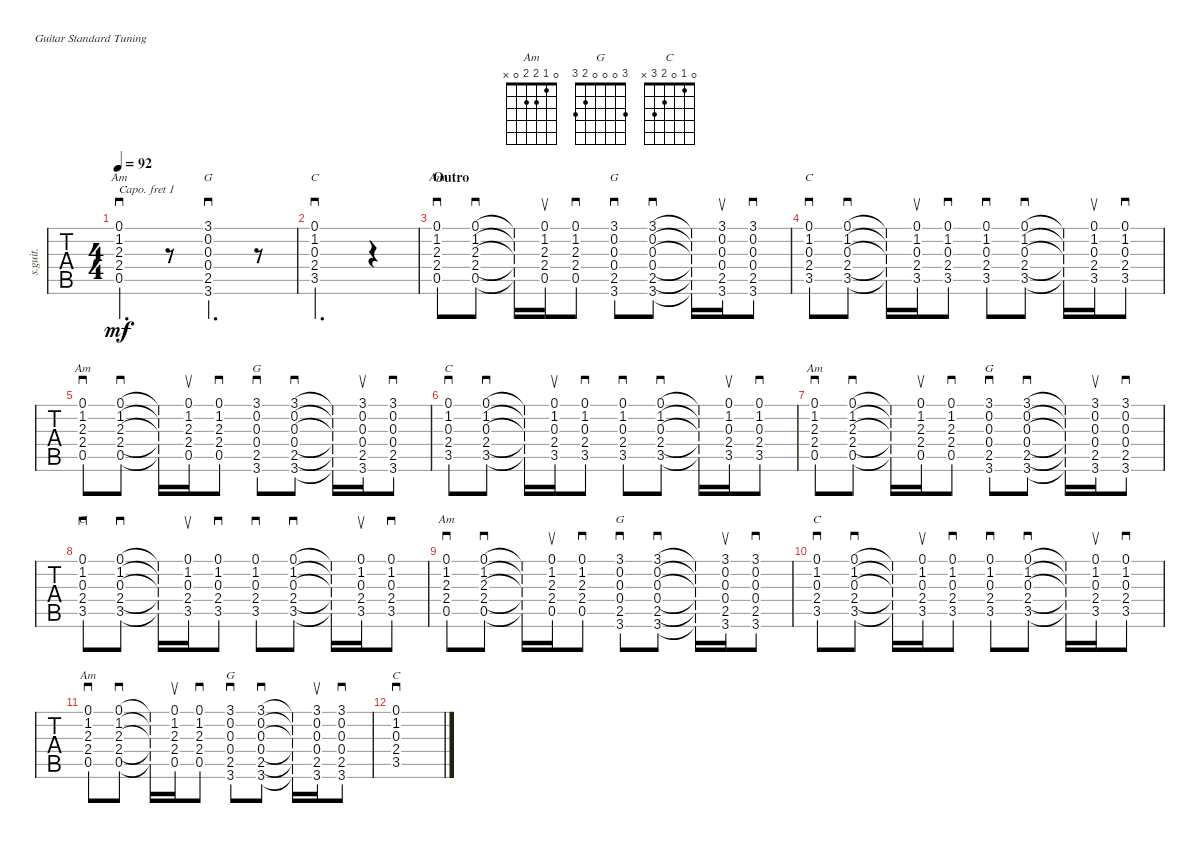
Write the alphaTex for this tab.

\defaultSystemsLayout 4
\bracketExtendMode nobrackets
\track ("HRV Advanced Rhythm" "s.guit.") {instrument acousticguitarsteel}
\staff {tabs}
\capo 1
\tuning (E4 B3 G3 D3 A2 E2)
\displaytranspose 0
\chord ("Am" 0 1 2 2 0 x)
\chord ("G" 3 0 0 0 2 3)
\chord ("C" 0 1 0 2 3 x)
\ts (4 4)
\tempo 92
\clef g2
\ks aminor
(0.5{acc #} 2.4 2.3{acc #} 1.2{acc #} 0.1).4{d sd ch "Am" dy mf} r.8 (3.6{acc #} 2.5 0.4{acc #} 0.3{acc #} 0.2 3.1{acc #}).4{d sd ch "G"} r.8 |
(3.5{acc #} 2.4 0.3{acc #} 1.2{acc #} 0.1).2{d sd ch "C"} r.4 |
\section ("" "Outro")
(0.5{acc #} 2.4 2.3{acc #} 1.2{acc #} 0.1).8{sd ch "Am"} (0.5{acc #} 2.4 2.3{acc #} 1.2{acc #} 0.1).8{sd} (0.5{t acc #} 2.4{t} 2.3{t acc #} 1.2{t acc #} 0.1{t}).16 (0.5{acc #} 2.4 2.3{acc #} 1.2{acc #} 0.1).16{su} (0.5{acc #} 2.4 2.3{acc #} 1.2{acc #} 0.1).8{sd} (2.5 0.4{acc #} 0.3{acc #} 0.2 3.1{acc #} 3.6{acc #}).8{sd ch "G"} (2.5 0.4{acc #} 0.3{acc #} 0.2 3.1{acc #} 3.6{acc #}).8{sd} (2.5{t} 0.4{t acc #} 0.3{t acc #} 0.2{t} 3.1{t acc #} 3.6{t acc #}).16 (3.6{acc #} 2.5 0.4{acc #} 0.3{acc #} 0.2 3.1{acc #}).16{su} (2.5 0.4{acc #} 0.3{acc #} 0.2 3.1{acc #} 3.6{acc #}).8{sd} |
(3.5{acc #} 2.4 0.3{acc #} 1.2{acc #} 0.1).8{sd ch "C"} (3.5{acc #} 2.4 0.3{acc #} 1.2{acc #} 0.1).8{sd} (3.5{t acc #} 2.4{t} 0.3{t acc #} 1.2{t acc #} 0.1{t}).16 (3.5{acc #} 2.4 0.3{acc #} 1.2{acc #} 0.1).16{su} (3.5{acc #} 2.4 0.3{acc #} 1.2{acc #} 0.1).8{sd} (3.5{acc #} 2.4 0.3{acc #} 1.2{acc #} 0.1).8{sd} (3.5{acc #} 2.4 0.3{acc #} 1.2{acc #} 0.1).8{sd} (3.5{t acc #} 2.4{t} 0.3{t acc #} 1.2{t acc #} 0.1{t}).16 (3.5{acc #} 2.4 0.3{acc #} 1.2{acc #} 0.1).16{su} (3.5{acc #} 2.4 0.3{acc #} 1.2{acc #} 0.1).8{sd} |
(0.5{acc #} 2.4 2.3{acc #} 1.2{acc #} 0.1).8{sd ch "Am"} (0.5{acc #} 2.4 2.3{acc #} 1.2{acc #} 0.1).8{sd} (0.5{t acc #} 2.4{t} 2.3{t acc #} 1.2{t acc #} 0.1{t}).16 (0.5{acc #} 2.4 2.3{acc #} 1.2{acc #} 0.1).16{su} (0.5{acc #} 2.4 2.3{acc #} 1.2{acc #} 0.1).8{sd} (2.5 0.4{acc #} 0.3{acc #} 0.2 3.1{acc #} 3.6{acc #}).8{sd ch "G"} (2.5 0.4{acc #} 0.3{acc #} 0.2 3.1{acc #} 3.6{acc #}).8{sd} (2.5{t} 0.4{t acc #} 0.3{t acc #} 0.2{t} 3.1{t acc #} 3.6{t acc #}).16 (3.6{acc #} 2.5 0.4{acc #} 0.3{acc #} 0.2 3.1{acc #}).16{su} (2.5 0.4{acc #} 0.3{acc #} 0.2 3.1{acc #} 3.6{acc #}).8{sd} |
(3.5{acc #} 2.4 0.3{acc #} 1.2{acc #} 0.1).8{sd ch "C"} (3.5{acc #} 2.4 0.3{acc #} 1.2{acc #} 0.1).8{sd} (3.5{t acc #} 2.4{t} 0.3{t acc #} 1.2{t acc #} 0.1{t}).16 (3.5{acc #} 2.4 0.3{acc #} 1.2{acc #} 0.1).16{su} (3.5{acc #} 2.4 0.3{acc #} 1.2{acc #} 0.1).8{sd} (3.5{acc #} 2.4 0.3{acc #} 1.2{acc #} 0.1).8{sd} (3.5{acc #} 2.4 0.3{acc #} 1.2{acc #} 0.1).8{sd} (3.5{t acc #} 2.4{t} 0.3{t acc #} 1.2{t acc #} 0.1{t}).16 (3.5{acc #} 2.4 0.3{acc #} 1.2{acc #} 0.1).16{su} (3.5{acc #} 2.4 0.3{acc #} 1.2{acc #} 0.1).8{sd} |
(0.5{acc #} 2.4 2.3{acc #} 1.2{acc #} 0.1).8{sd ch "Am"} (0.5{acc #} 2.4 2.3{acc #} 1.2{acc #} 0.1).8{sd} (0.5{t acc #} 2.4{t} 2.3{t acc #} 1.2{t acc #} 0.1{t}).16 (0.5{acc #} 2.4 2.3{acc #} 1.2{acc #} 0.1).16{su} (0.5{acc #} 2.4 2.3{acc #} 1.2{acc #} 0.1).8{sd} (2.5 0.4{acc #} 0.3{acc #} 0.2 3.1{acc #} 3.6{acc #}).8{sd ch "G"} (2.5 0.4{acc #} 0.3{acc #} 0.2 3.1{acc #} 3.6{acc #}).8{sd} (2.5{t} 0.4{t acc #} 0.3{t acc #} 0.2{t} 3.1{t acc #} 3.6{t acc #}).16 (3.6{acc #} 2.5 0.4{acc #} 0.3{acc #} 0.2 3.1{acc #}).16{su} (2.5 0.4{acc #} 0.3{acc #} 0.2 3.1{acc #} 3.6{acc #}).8{sd} |
(3.5{acc #} 2.4 0.3{acc #} 1.2{acc #} 0.1).8{sd ch "C"} (3.5{acc #} 2.4 0.3{acc #} 1.2{acc #} 0.1).8{sd} (3.5{t acc #} 2.4{t} 0.3{t acc #} 1.2{t acc #} 0.1{t}).16 (3.5{acc #} 2.4 0.3{acc #} 1.2{acc #} 0.1).16{su} (3.5{acc #} 2.4 0.3{acc #} 1.2{acc #} 0.1).8{sd} (3.5{acc #} 2.4 0.3{acc #} 1.2{acc #} 0.1).8{sd} (3.5{acc #} 2.4 0.3{acc #} 1.2{acc #} 0.1).8{sd} (3.5{t acc #} 2.4{t} 0.3{t acc #} 1.2{t acc #} 0.1{t}).16 (3.5{acc #} 2.4 0.3{acc #} 1.2{acc #} 0.1).16{su} (3.5{acc #} 2.4 0.3{acc #} 1.2{acc #} 0.1).8{sd} |
(0.5{acc #} 2.4 2.3{acc #} 1.2{acc #} 0.1).8{sd ch "Am"} (0.5{acc #} 2.4 2.3{acc #} 1.2{acc #} 0.1).8{sd} (0.5{t acc #} 2.4{t} 2.3{t acc #} 1.2{t acc #} 0.1{t}).16 (0.5{acc #} 2.4 2.3{acc #} 1.2{acc #} 0.1).16{su} (0.5{acc #} 2.4 2.3{acc #} 1.2{acc #} 0.1).8{sd} (2.5 0.4{acc #} 0.3{acc #} 0.2 3.1{acc #} 3.6{acc #}).8{sd ch "G"} (2.5 0.4{acc #} 0.3{acc #} 0.2 3.1{acc #} 3.6{acc #}).8{sd} (2.5{t} 0.4{t acc #} 0.3{t acc #} 0.2{t} 3.1{t acc #} 3.6{t acc #}).16 (3.6{acc #} 2.5 0.4{acc #} 0.3{acc #} 0.2 3.1{acc #}).16{su} (2.5 0.4{acc #} 0.3{acc #} 0.2 3.1{acc #} 3.6{acc #}).8{sd} |
(3.5{acc #} 2.4 0.3{acc #} 1.2{acc #} 0.1).8{sd ch "C"} (3.5{acc #} 2.4 0.3{acc #} 1.2{acc #} 0.1).8{sd} (3.5{t acc #} 2.4{t} 0.3{t acc #} 1.2{t acc #} 0.1{t}).16 (3.5{acc #} 2.4 0.3{acc #} 1.2{acc #} 0.1).16{su} (3.5{acc #} 2.4 0.3{acc #} 1.2{acc #} 0.1).8{sd} (3.5{acc #} 2.4 0.3{acc #} 1.2{acc #} 0.1).8{sd} (3.5{acc #} 2.4 0.3{acc #} 1.2{acc #} 0.1).8{sd} (3.5{t acc #} 2.4{t} 0.3{t acc #} 1.2{t acc #} 0.1{t}).16 (3.5{acc #} 2.4 0.3{acc #} 1.2{acc #} 0.1).16{su} (3.5{acc #} 2.4 0.3{acc #} 1.2{acc #} 0.1).8{sd} |
(0.5{acc #} 2.4 2.3{acc #} 1.2{acc #} 0.1).8{sd ch "Am"} (0.5{acc #} 2.4 2.3{acc #} 1.2{acc #} 0.1).8{sd} (0.5{t acc #} 2.4{t} 2.3{t acc #} 1.2{t acc #} 0.1{t}).16 (0.5{acc #} 2.4 2.3{acc #} 1.2{acc #} 0.1).16{su} (0.5{acc #} 2.4 2.3{acc #} 1.2{acc #} 0.1).8{sd} (2.5 0.4{acc #} 0.3{acc #} 0.2 3.1{acc #} 3.6{acc #}).8{sd ch "G"} (2.5 0.4{acc #} 0.3{acc #} 0.2 3.1{acc #} 3.6{acc #}).8{sd} (2.5{t} 0.4{t acc #} 0.3{t acc #} 0.2{t} 3.1{t acc #} 3.6{t acc #}).16 (3.6{acc #} 2.5 0.4{acc #} 0.3{acc #} 0.2 3.1{acc #}).16{su} (2.5 0.4{acc #} 0.3{acc #} 0.2 3.1{acc #} 3.6{acc #}).8{sd} |
(3.5{acc #} 2.4 0.3{acc #} 1.2{acc #} 0.1).1{sd ch "C" beam Up}
